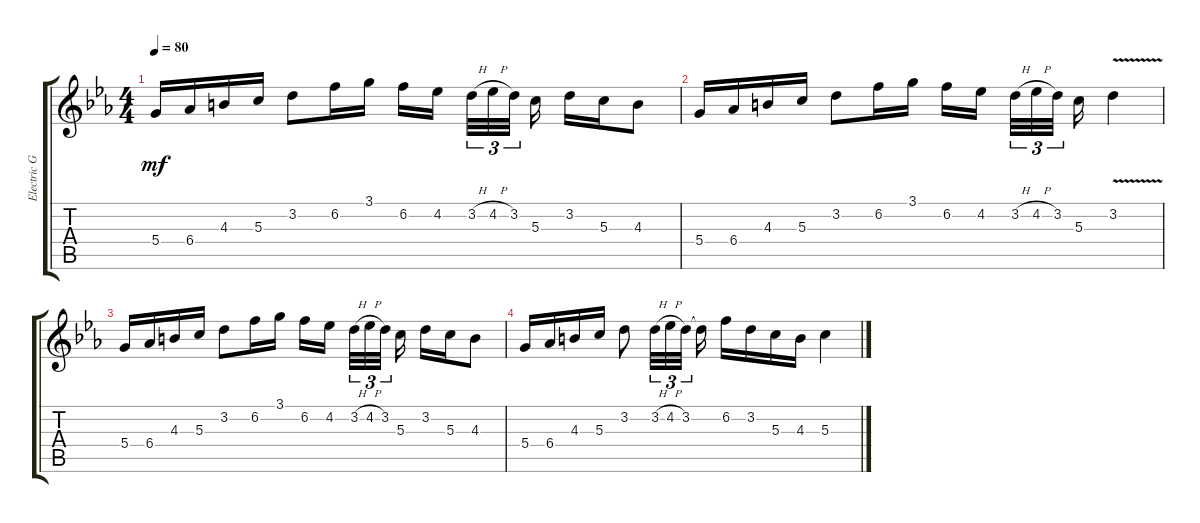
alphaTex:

\track ("Electric Guitar" "Electric G") {instrument electricguitarclean}
\staff {score tabs}
\tuning (E4 B3 G3 D3 A2 E2) {hide}
\ts (4 4)
\tempo 80
\clef g2
\ks cminor
5.4.16{dy mf instrument electricguitarclean} 6.4.16 4.3.16 5.3.16 3.2.8 6.2.16 3.1.16 6.2.16 4.2.16 3.2{h}.32{tu (3 2)} 4.2{h}.32{tu (3 2)} 3.2.32{tu (3 2)} 5.3.16 3.2.16 5.3.16 4.3.8 |
5.4.16 6.4.16 4.3.16 5.3.16 3.2.8 6.2.16 3.1.16 6.2.16 4.2.16 3.2{h}.32{tu (3 2)} 4.2{h}.32{tu (3 2)} 3.2.32{tu (3 2)} 5.3.16 3.2{v}.4 |
5.4.16 6.4.16 4.3.16 5.3.16 3.2.8 6.2.16 3.1.16 6.2.16 4.2.16 3.2{h}.32{tu (3 2)} 4.2{h}.32{tu (3 2)} 3.2.32{tu (3 2)} 5.3.16 3.2.16 5.3.16 4.3.8 |
5.4.16 6.4.16 4.3.16 5.3.16 3.2.8 3.2{h}.32{tu (3 2)} 4.2{h}.32{tu (3 2)} 3.2.32{tu (3 2)} 3.2{t}.16 6.2.16 3.2.16 5.3.16 4.3.16 5.3.4
